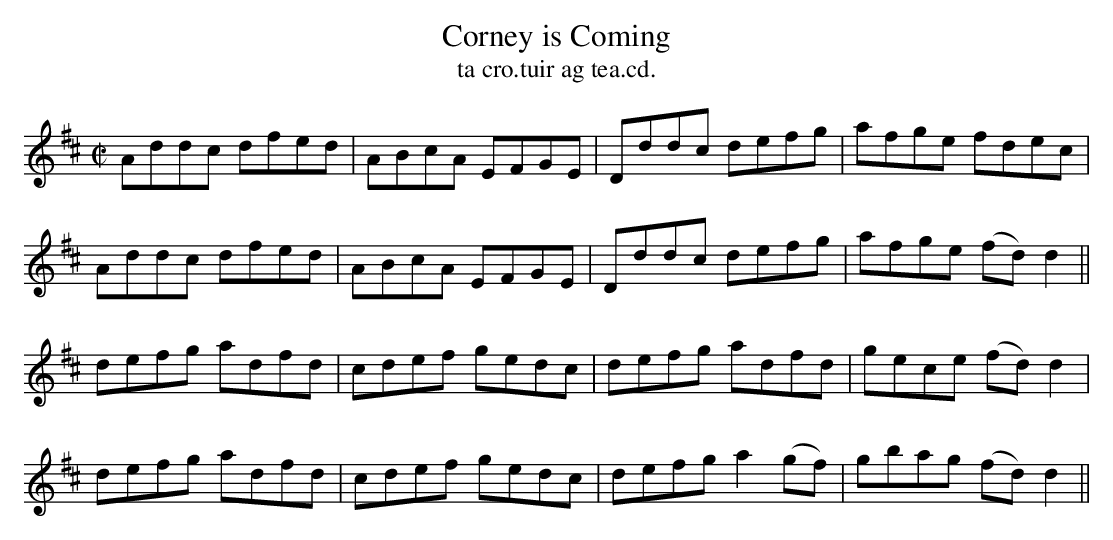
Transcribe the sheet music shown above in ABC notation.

X:1
T: Corney is Coming
T: ta cro.tuir ag tea.cd.
M: C|
L: 1/8
K: D
Addc dfed|ABcA EFGE|Dddc defg|afge fdec|
Addc dfed|ABcA EFGE|Dddc defg|afge (fd) d2||
defg adfd|cdef gedc|defg adfd|gece (fd) d2|
defg adfd|cdef gedc|defga2 (gf)|gbag (fd) d2||
